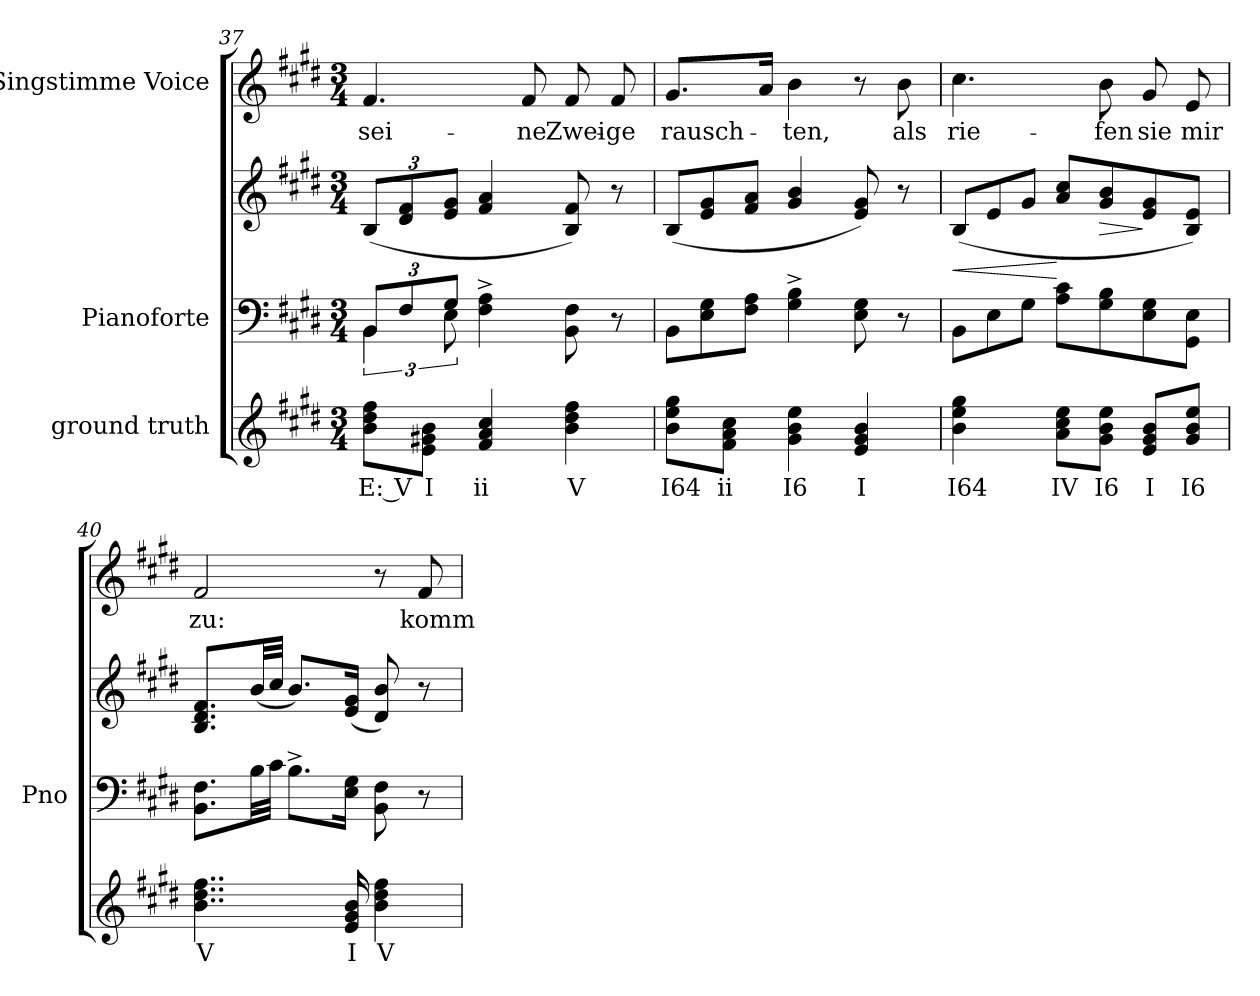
**kern	**text	**kern	**kern	**dynam	**kern	**text
*part3	*part3	*part2	*part2	*part2	*part1	*part1
*staff4	*staff4	*staff3	*staff2	*staff2/3	*staff1	*staff1
*I"ground truth	*	*I"Pianoforte	*	*	*I"Singstimme Voice	*
*	*	*I'Pno	*	*	*	*
*	*	*clefF4	*clefG2	*	*clefG2	*
*k[f#c#g#d#]	*	*k[f#c#g#d#]	*k[f#c#g#d#]	*	*k[f#c#g#d#]	*
*M3/4	*	*M3/4	*M3/4	*	*M3/4	*
=37	=37	=37	=37	=37	=37	=37
*	*	*^	*	*	*	*
*	*	*Xbrackettup	*brackettup	*Xbrackettup	*	*	*
*	*	*	*	*^	*	*	*
!	!	!	!	!	!	!	!	!LO:LY:b
8b 8dd# 8ff#L	E: V	12BB/L	6BB\	(<12B/L	4ryy	.	4.f#/	sei-
.	.	12F#/	.	12d#/ 12f#/	.	.	.	.
8e 8g#X 8bJ	I	.	.	.	.	.	.	.
.	.	12G#/J	12E\	12e/ 12g#/J	.	.	.	.
4f# 4a 4cc#	ii	4F#\^ 4A\^	2ryy	4f#/ 4a/	2ryy	.	.	.
!	!	!	!	!	!	!	!	!LO:LY:b
.	.	.	.	.	.	.	8f#/	-ne
!	!	!	!	!	!	!	!	!LO:LY:b
4b 4dd# 4ff#	V	8BB\ 8F#\	.	8B/ 8f#/)	.	.	8f#/	Zwei-
!	!	!	!	!	!	!	!	!LO:LY:b
.	.	8r	.	8r	.	.	8f#/	-ge
*	*	*v	*v	*	*	*	*	*
*	*	*	*v	*v	*	*	*
=38	=38	=38	=38	=38	=38	=38
*	*	*Xtuplet	*Xtuplet	*	*	*
!	!	!	!	!	!	!LO:LY:b
8b 8ee 8gg#L	I64	12BB\L	(<12B/L	.	8.g#/L	rausch-
.	.	12E\ 12G#\	12e/ 12g#/	.	.	.
8f# 8a 8cc#J	ii	.	.	.	.	.
.	.	12F#\ 12A\J	12f#/ 12a/J	.	.	.
.	.	.	.	.	16a/Jk	.
!	!	!	!	!	!	!LO:LY:b
4g# 4b 4ee	I6	4G#\^ 4B\^	4g#/ 4b/	.	4b\	-ten,
4e 4g# 4b	I	8E\ 8G#\	8e/ 8g#/)	.	8r	.
!	!	!	!	!	!	!LO:LY:b
.	.	8r	8r	.	8b\	als
!!LO:LB:g=z
=39	=39	=39	=39	=39	=39	=39
!	!	!	!	!LO:HP:b	!	!
!	!	!	!	!	!	!LO:LY:b
4b 4ee 4gg#	I64	12BB\L	(<12B/L	<	4.cc#\	rie-
.	.	12E\	12e/	.	.	.
.	.	12G#\J	12g#/J	.	.	.
8a 8cc# 8eeL	IV	8A\ 8c#\L	8a/ 8cc#/L	[	.	.
!	!	!	!	!LO:HP:b	!	!
!	!	!	!	!	!	!LO:LY:b
8g# 8b 8eeJ	I6	8G#\ 8B\	8g#/ 8b/	>	8b\	-fen
!	!	!	!	!	!	!LO:LY:b
8e 8g# 8bL	I	8E\ 8G#\	8e/ 8g#/	]	8g#/	sie
!	!	!	!	!	!	!LO:LY:b
8g# 8b 8eeJ	I6	8GG#\ 8E\J	8B/ 8e/J)	.	8e/	mir
=40	=40	=40	=40	=40	=40	=40
!	!	!	!	!	!	!LO:LY:b
4..b 4..dd# 4..ff#	V	8.BB\ 8.F#\L	8.B/ 8.d#/ 8.f#/L	.	2f#/	zu:
.	.	32B\LL	(<32b/LL	.	.	.
.	.	32c#\JJJ	32cc#/JJJ	.	.	.
.	.	8.B^\L	8.b/L)	.	.	.
16e 16g# 16b	I	16E\ 16G#\Jk	(<16e/ 16g#/Jk	.	.	.
4b 4dd# 4ff#	V	8BB\ 8F#\	8d#/ 8b/)	.	8r	.
!	!	!	!	!	!	!LO:LY:b
.	.	8r	8r	.	8f#/	komm
=	=	=	=	=	=	=
*-	*-	*-	*-	*-	*-	*-
